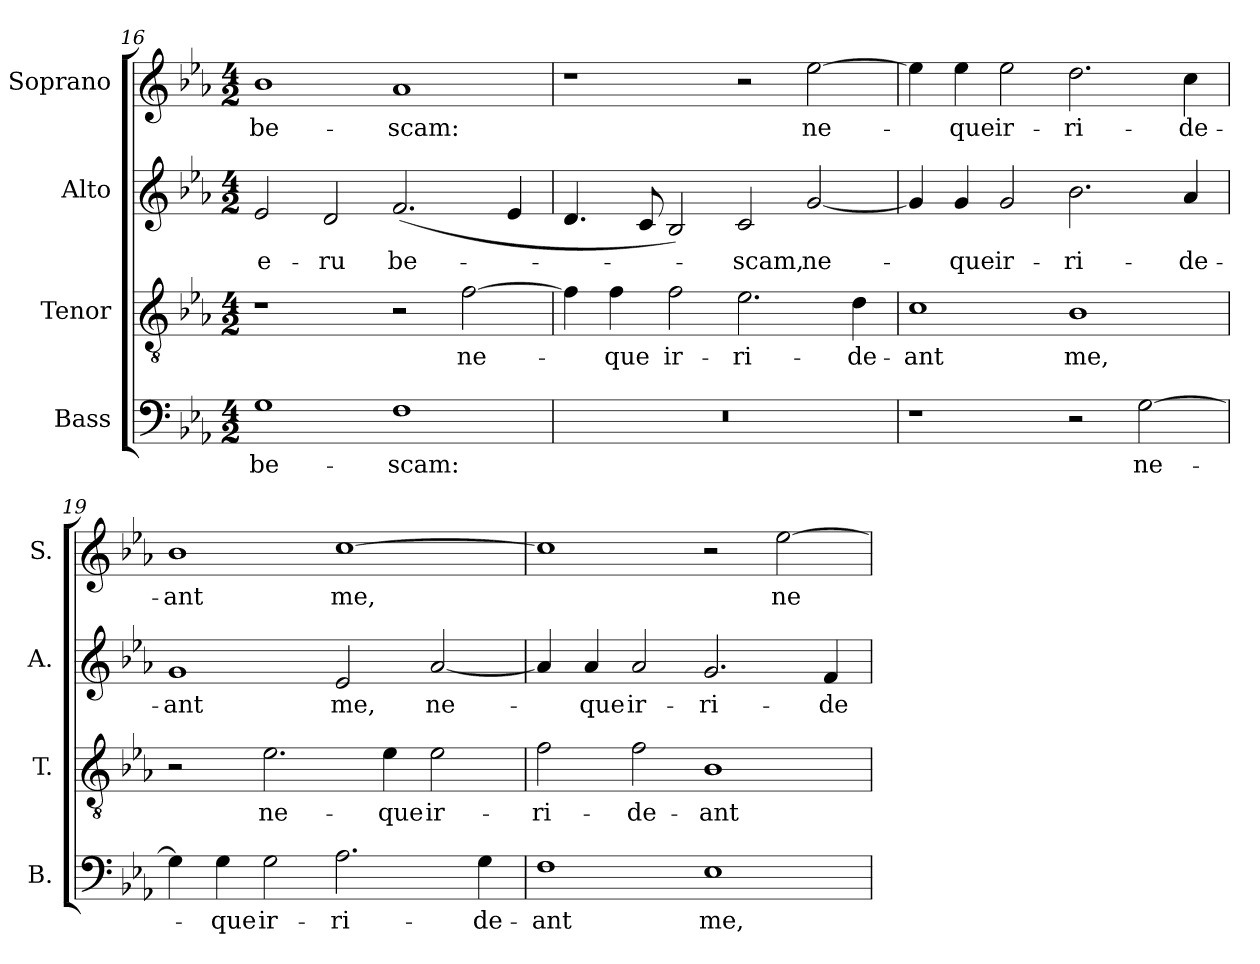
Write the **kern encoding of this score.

**kern	**text	**kern	**text	**kern	**text	**kern	**text
*part4	*part4	*part3	*part3	*part2	*part2	*part1	*part1
*staff4	*staff4	*staff3	*staff3	*staff2	*staff2	*staff1	*staff1
*I"Bass	*	*I"Tenor	*	*I"Alto	*	*I"Soprano	*
*I'B.	*	*I'T.	*	*I'A.	*	*I'S.	*
*clefF4	*	*clefGv2	*	*clefG2	*	*clefG2	*
*	*	*ITrd7c12	*	*	*	*	*
*k[b-e-a-]	*	*k[b-e-a-]	*	*k[b-e-a-]	*	*k[b-e-a-]	*
*E-:	*	*E-:	*	*E-:	*	*E-:	*
*M4/2	*	*M4/2	*	*M4/2	*	*M4/2	*
=16	=16	=16	=16	=16	=16	=16	=16
!	!LO:LY:b:color=#000000	!	!	!	!	!	!
!	!	!	!	!	!LO:LY:b:color=#000000	!	!
!	!	!	!	!	!	!	!LO:LY:b:color=#000000
1Gi	-be-	1r	.	2e-i/	e-	1b-i	-be-
!	!	!	!	!	!LO:LY:b:color=#000000	!	!
.	.	.	.	2di/	-ru	.	.
!	!LO:LY:b:color=#000000	!	!	!	!	!	!
!	!	!	!	!	!LO:LY:b:color=#000000	!	!
!	!	!	!	!	!	!	!LO:LY:b:color=#000000
1Fi	-scam:	2r	.	(2.fi/	be-	1a-i	-scam:
!	!	!	!LO:LY:b:color=#000000	!	!	!	!
.	.	[2Fi\	ne-	.	.	.	.
.	.	.	.	4e-i/	.	.	.
=17	=17	=17	=17	=17	=17	=17	=17
!LO:N:vis=1	!	!	!	!	!	!	!
0r	.	4Fi\]	.	4.di/	.	1r	.
!	!	!	!LO:LY:b:color=#000000	!	!	!	!
.	.	4Fi\	-que	.	.	.	.
.	.	.	.	8ci/	.	.	.
!	!	!	!LO:LY:b:color=#000000	!	!	!	!
.	.	2Fi\	ir-	2B-i/)	.	.	.
!	!	!	!LO:LY:b:color=#000000	!	!	!	!
!	!	!	!	!	!LO:LY:b:color=#000000	!	!
.	.	2.E-i\	-ri-	2ci/	-scam,	2r	.
!	!	!	!	!	!LO:LY:b:color=#000000	!	!
!	!	!	!	!	!	!	!LO:LY:b:color=#000000
.	.	.	.	[2gi/	ne-	[2ee-i\	ne-
!	!	!	!LO:LY:b:color=#000000	!	!	!	!
.	.	4Di\	-de-	.	.	.	.
=18	=18	=18	=18	=18	=18	=18	=18
!	!	!	!LO:LY:b:color=#000000	!	!	!	!
1r	.	1Ci	-ant	4gi/]	.	4ee-i\]	.
!	!	!	!	!	!LO:LY:b:color=#000000	!	!
!	!	!	!	!	!	!	!LO:LY:b:color=#000000
.	.	.	.	4gi/	-que	4ee-i\	-que
!	!	!	!	!	!LO:LY:b:color=#000000	!	!
!	!	!	!	!	!	!	!LO:LY:b:color=#000000
.	.	.	.	2gi/	ir-	2ee-i\	ir-
!	!	!	!LO:LY:b:color=#000000	!	!	!	!
!	!	!	!	!	!LO:LY:b:color=#000000	!	!
!	!	!	!	!	!	!	!LO:LY:b:color=#000000
2r	.	1BB-i	me,	2.b-i\	-ri-	2.ddi\	-ri-
!	!LO:LY:b:color=#000000	!	!	!	!	!	!
[2Gi\	ne-	.	.	.	.	.	.
!	!	!	!	!	!LO:LY:b:color=#000000	!	!
!	!	!	!	!	!	!	!LO:LY:b:color=#000000
.	.	.	.	4a-i/	-de-	4cci\	-de-
=19	=19	=19	=19	=19	=19	=19	=19
!	!	!	!	!	!LO:LY:b:color=#000000	!	!
!	!	!	!	!	!	!	!LO:LY:b:color=#000000
4Gi\]	.	2r	.	1gi	-ant	1b-i	-ant
!	!LO:LY:b:color=#000000	!	!	!	!	!	!
4Gi\	-que	.	.	.	.	.	.
!	!LO:LY:b:color=#000000	!	!	!	!	!	!
!	!	!	!LO:LY:b:color=#000000	!	!	!	!
2Gi\	ir-	2.E-i\	ne-	.	.	.	.
!	!LO:LY:b:color=#000000	!	!	!	!	!	!
!	!	!	!	!	!LO:LY:b:color=#000000	!	!
!	!	!	!	!	!	!	!LO:LY:b:color=#000000
2.A-i\	-ri-	.	.	2e-i/	me,	[1cci	me,
!	!	!	!LO:LY:b:color=#000000	!	!	!	!
.	.	4E-i\	-que	.	.	.	.
!	!	!	!LO:LY:b:color=#000000	!	!	!	!
!	!	!	!	!	!LO:LY:b:color=#000000	!	!
.	.	2E-i\	ir-	[2a-i/	ne-	.	.
!	!LO:LY:b:color=#000000	!	!	!	!	!	!
4Gi\	-de-	.	.	.	.	.	.
=20	=20	=20	=20	=20	=20	=20	=20
!	!LO:LY:b:color=#000000	!	!	!	!	!	!
!	!	!	!LO:LY:b:color=#000000	!	!	!	!
1Fi	-ant	2Fi\	-ri-	4a-i/]	.	1cci]	.
!	!	!	!	!	!LO:LY:b:color=#000000	!	!
.	.	.	.	4a-i/	-que	.	.
!	!	!	!LO:LY:b:color=#000000	!	!	!	!
!	!	!	!	!	!LO:LY:b:color=#000000	!	!
.	.	2Fi\	-de-	2a-i/	ir-	.	.
!	!LO:LY:b:color=#000000	!	!	!	!	!	!
!	!	!	!LO:LY:b:color=#000000	!	!	!	!
!	!	!	!	!	!LO:LY:b:color=#000000	!	!
1E-i	me,	1BB-i	-ant	2.gi/	-ri-	2r	.
!	!	!	!	!	!	!	!LO:LY:b:color=#000000
.	.	.	.	.	.	[2ee-i\	ne-
!	!	!	!	!	!LO:LY:b:color=#000000	!	!
.	.	.	.	4fi/	-de-	.	.
=	=	=	=	=	=	=	=
*-	*-	*-	*-	*-	*-	*-	*-
